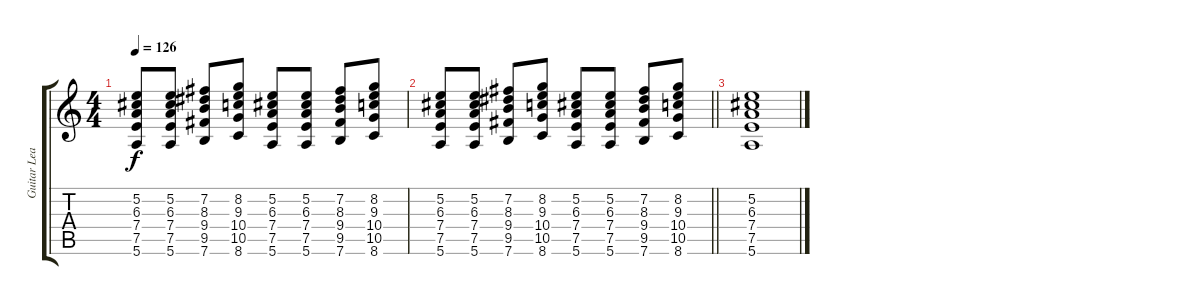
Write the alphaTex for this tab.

\track ("Guitar Lead" "Guitar Lea") {instrument distortionguitar}
\staff {score tabs}
\tuning (E4 B3 G3 D3 A2 E2) {hide}
\ts (4 4)
\tempo 126
\clef g2
\ks c
(5.2 6.3 7.4 7.5 5.6).8{dy f} (5.2 6.3 7.4 7.5 5.6).8 (7.2 8.3 9.4 9.5 7.6).8 (8.2 9.3 10.4 10.5 8.6).8 (5.2 6.3 7.4 7.5 5.6).8 (5.2 6.3 7.4 7.5 5.6).8 (7.2 8.3 9.4 9.5 7.6).8 (8.2 9.3 10.4 10.5 8.6).8 |
\barLineRight lightlight
(5.2 6.3 7.4 7.5 5.6).8 (5.2 6.3 7.4 7.5 5.6).8 (7.2 8.3 9.4 9.5 7.6).8 (8.2 9.3 10.4 10.5 8.6).8 (5.2 6.3 7.4 7.5 5.6).8 (5.2 6.3 7.4 7.5 5.6).8 (7.2 8.3 9.4 9.5 7.6).8 (8.2 9.3 10.4 10.5 8.6).8 |
(5.2 6.3 7.4 7.5 5.6).1
